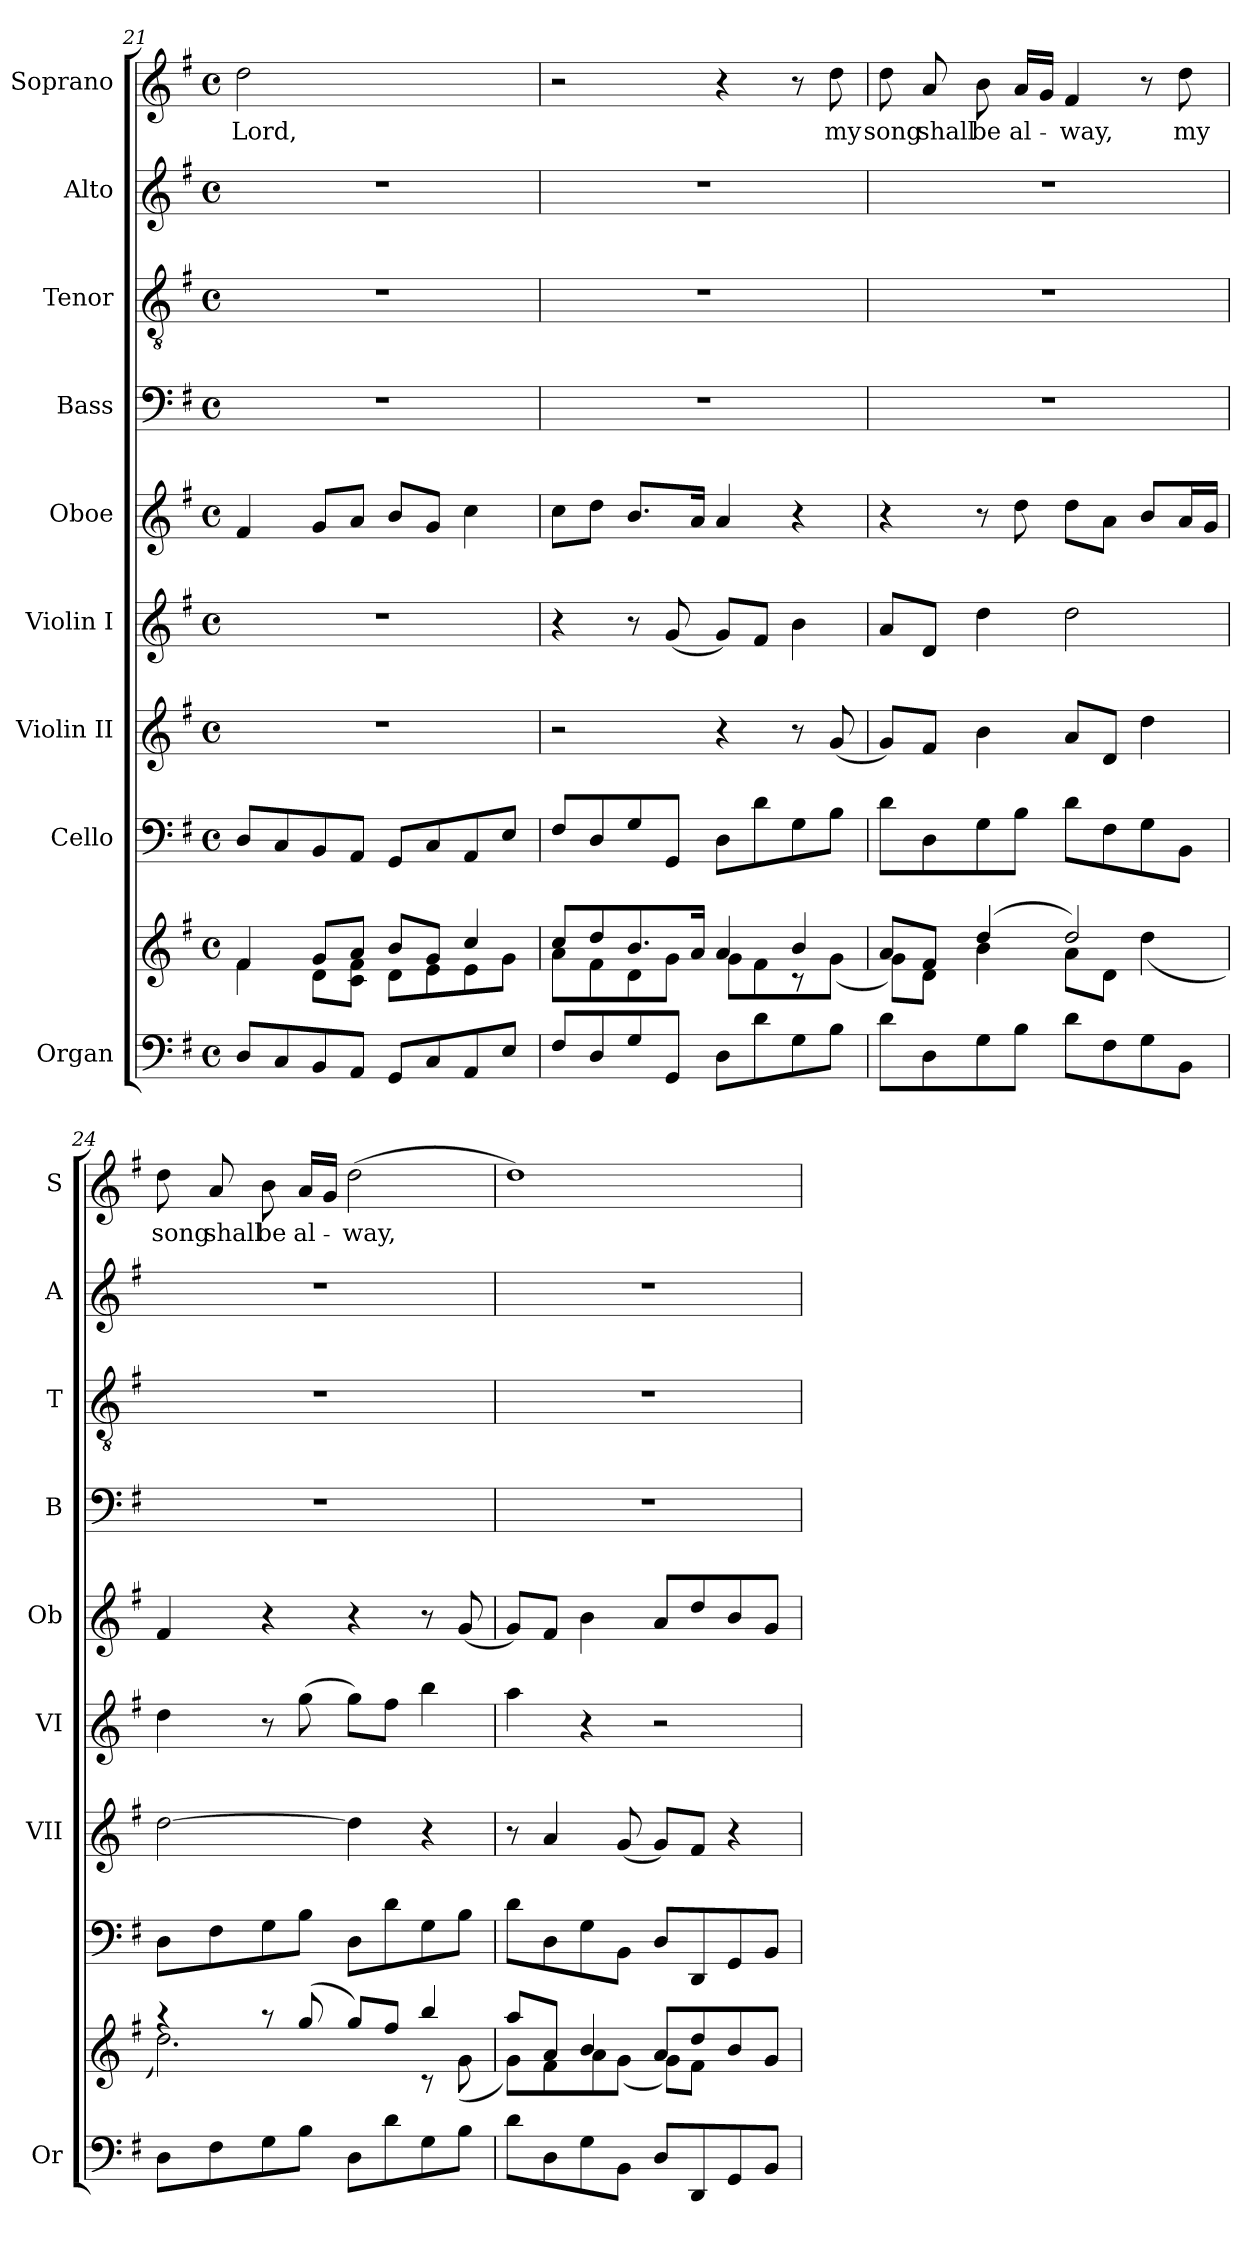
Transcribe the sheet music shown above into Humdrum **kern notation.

**kern	**kern	**kern	**kern	**kern	**kern	**kern	**kern	**kern	**kern	**text
*part9	*part9	*part8	*part7	*part6	*part5	*part4	*part3	*part2	*part1	*part1
*staff10	*staff9	*staff8	*staff7	*staff6	*staff5	*staff4	*staff3	*staff2	*staff1	*staff1
*I"Organ	*	*I"Cello	*I"Violin II	*I"Violin I	*I"Oboe	*I"Bass	*I"Tenor	*I"Alto	*I"Soprano	*
*I'Or	*	*	*I'VII	*I'VI	*I'Ob	*I'B	*I'T	*I'A	*I'S	*
!!LO:PB:g=z
*clefF4	*clefG2	*clefF4	*clefG2	*clefG2	*clefG2	*clefF4	*clefGv2	*clefG2	*clefG2	*
*k[f#]	*k[f#]	*k[f#]	*k[f#]	*k[f#]	*k[f#]	*k[f#]	*k[f#]	*k[f#]	*k[f#]	*
*G:	*G:	*G:	*G:	*G:	*G:	*G:	*G:	*G:	*G:	*
*M4/4	*M4/4	*M4/4	*M4/4	*M4/4	*M4/4	*M4/4	*M4/4	*M4/4	*M4/4	*
*met(c)	*met(c)	*met(c)	*met(c)	*met(c)	*met(c)	*met(c)	*met(c)	*met(c)	*met(c)	*
=21	=21	=21	=21	=21	=21	=21	=21	=21	=21	=21
*	*^	*	*	*	*	*	*	*	*	*
8D/L	4f#/	4f#\	8D/L	1r	1r	4f#/	1r	1r	1r	2dd\	Lord,
8C/	.	.	8C/	.	.	.	.	.	.	.	.
8BB/	8g/L	8d\L	8BB/	.	.	8g/L	.	.	.	.	.
8AA/J	8a/J	8c\ 8f#\J	8AA/J	.	.	8a/J	.	.	.	.	.
8GG/L	8b/L	8d\L	8GG/L	.	.	8b/L	.	.	.	2ryy	.
8C/	8g/J	8e\	8C/	.	.	8g/J	.	.	.	.	.
8AA/	4cc/	8e\	8AA/	.	.	4cc\	.	.	.	.	.
8E/J	.	8g\J	8E/J	.	.	.	.	.	.	.	.
=22	=22	=22	=22	=22	=22	=22	=22	=22	=22	=22	=22
8F#/L	8cc/L	8a\L	8F#/L	2r	4r	8cc\L	1r	1r	1r	2r	.
8D/	8dd/	8f#\	8D/	.	.	8dd\J	.	.	.	.	.
8G/	8.b/	8d\	8G/	.	8r	8.b/L	.	.	.	.	.
8GG/J	.	8g\J	8GG/J	.	(8g/	.	.	.	.	.	.
.	16a/Jk	.	.	.	.	16a/Jk	.	.	.	.	.
8D\L	4a/	8g\L	8D\L	4r	8g/L)	4a/	.	.	.	4r	.
8d\	.	8f#\	8d\	.	8f#/J	.	.	.	.	.	.
8G\	4b/	8rc	8G\	8r	4b\	4r	.	.	.	8r	.
8B\J	.	(8g\J	8B\J	(8g/	.	.	.	.	.	8dd\	my
=23	=23	=23	=23	=23	=23	=23	=23	=23	=23	=23	=23
8d\L	8a/L	8g\L)	8d\L	8g/L)	8a/L	4r	1r	1r	1r	8dd\	song
8D\	8f#/J	8d\J	8D\	8f#/J	8d/J	.	.	.	.	8a/	shall
8G\	(4dd/	4b\	8G\	4b\	4dd\	8r	.	.	.	8b\	be
8B\J	.	.	8B\J	.	.	8dd\	.	.	.	16a/LL	al-
.	.	.	.	.	.	.	.	.	.	16g/JJ	.
8d\L	2dd/)	8a\L	8d\L	8a/L	2dd\	8dd\L	.	.	.	4f#/	-way,
8F#\	.	8d\J	8F#\	8d/J	.	8a\J	.	.	.	.	.
8G\	.	(4dd\	8G\	4dd\	.	8b/L	.	.	.	8r	.
8BB\J	.	.	8BB\J	.	.	16a/L	.	.	.	8dd\	my
.	.	.	.	.	.	16g/JJ	.	.	.	.	.
=24	=24	=24	=24	=24	=24	=24	=24	=24	=24	=24	=24
8D\L	4raa	2.dd\)	8D\L	[2dd\	4dd\	4f#/	1r	1r	1r	8dd\	song
8F#\	.	.	8F#\	.	.	.	.	.	.	8a/	shall
8G\	8raa	.	8G\	.	8r	4r	.	.	.	8b\	be
8B\J	(8gg/	.	8B\J	.	(8gg\	.	.	.	.	16a/LL	al-
.	.	.	.	.	.	.	.	.	.	16g/JJ	.
8D\L	8gg/L)	.	8D\L	4dd\]	8gg\L)	4r	.	.	.	(2dd\	-way,
8d\	8ff#/J	.	8d\	.	8ff#\J	.	.	.	.	.	.
8G\	4bb/	8rc	8G\	4r	4bb\	8r	.	.	.	.	.
8B\J	.	(8g\	8B\J	.	.	(8g/	.	.	.	.	.
!!LO:LB:g=z
=25	=25	=25	=25	=25	=25	=25	=25	=25	=25	=25	=25
8d\L	8aa/L	8g\L)	8d\L	8r	4aa\	8g/L)	1r	1r	1r	1dd)	.
8D\	8a/J	8f#\	8D\	4a/	.	8f#/J	.	.	.	.	.
8G\	4b/	8a\	8G\	.	4r	4b\	.	.	.	.	.
8BB\J	.	(8g\J	8BB\J	(8g/	.	.	.	.	.	.	.
8D/L	8a/L	8g\L)	8D/L	8g/L)	2r	8a/L	.	.	.	.	.
8DD/	8dd/	8f#\J	8DD/	8f#/J	.	8dd/	.	.	.	.	.
8GG/	8b/	4ryy	8GG/	4r	.	8b/	.	.	.	.	.
8BB/J	8g/J	.	8BB/J	.	.	8g/J	.	.	.	.	.
*	*v	*v	*	*	*	*	*	*	*	*	*
=	=	=	=	=	=	=	=	=	=	=
*-	*-	*-	*-	*-	*-	*-	*-	*-	*-	*-
